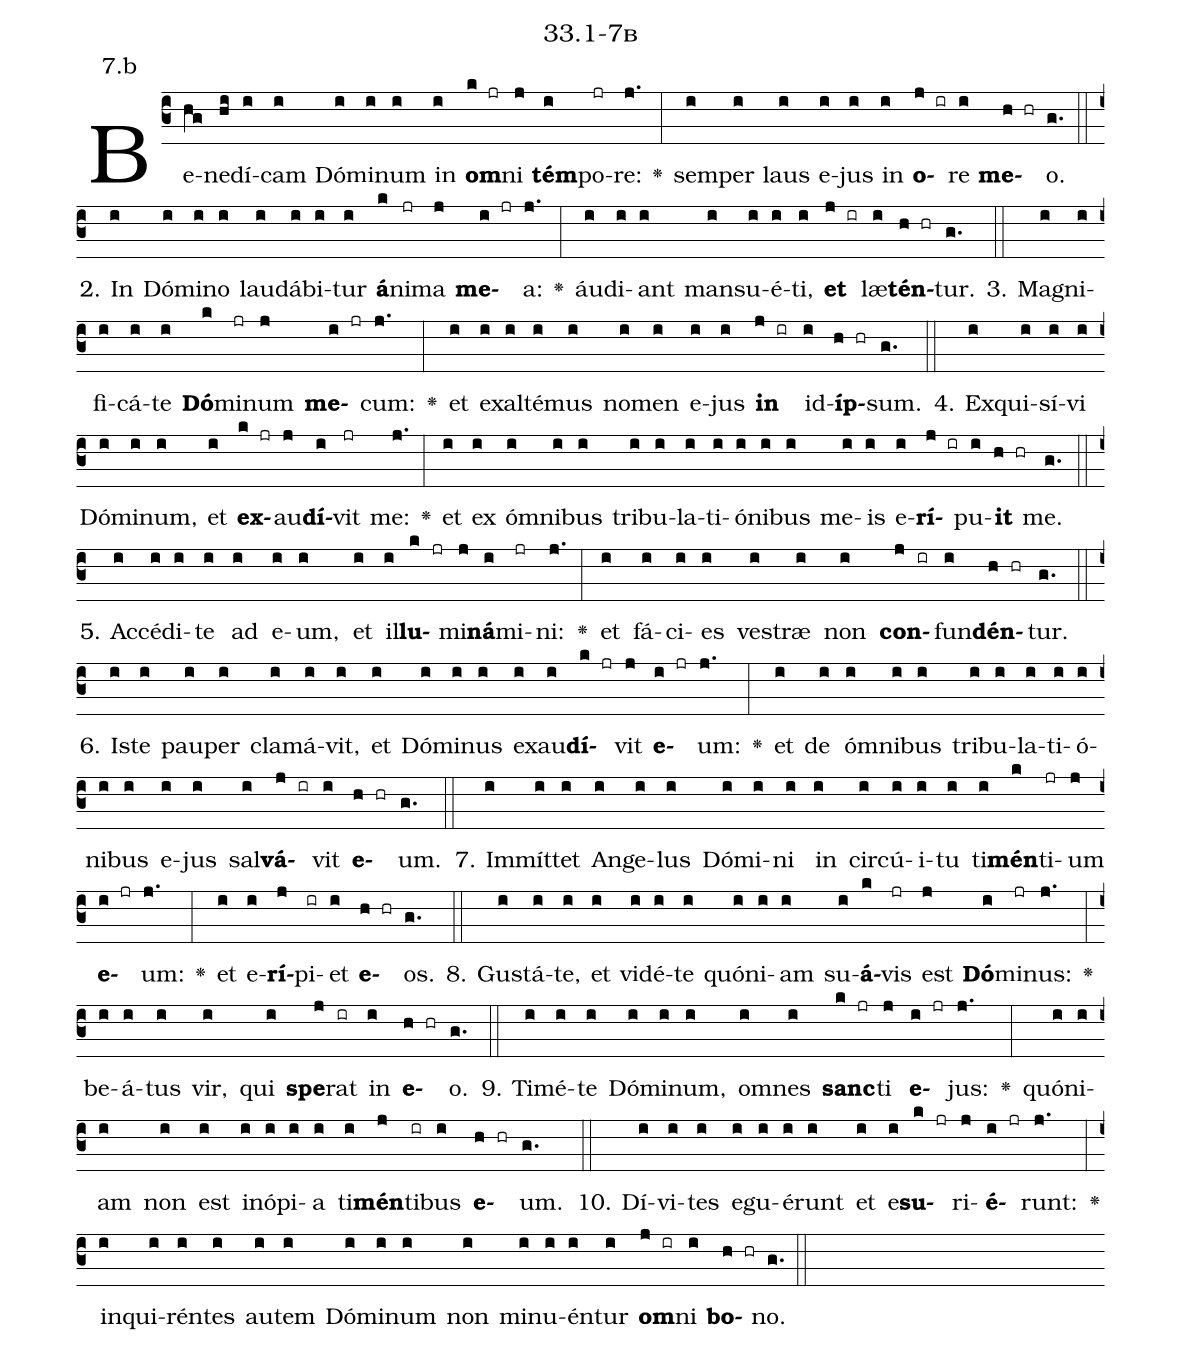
name: 33.1-7b;
annotation: 7.b;
%%
(c3)Be(hg)ne(hi)dí(i)cam(i) Dó(i)mi(i)num(i) in(i) <b>om</b>(k jr)ni(j) <b>tém</b>(i)po(jr)re:(j.) <v>\greheightstar</v>(:) sem(i)per(i) laus(i) e(i)jus(i) in(i) <b>o</b>(j ir)re(i) <b>me</b>(h hr)o.(g.) (::)
2. In(i) Dó(i)mi(i)no(i) lau(i)dá(i)bi(i)tur(i) <b>á</b>(k)ni(jr)ma(j) <b>me</b>(i jr)a:(j.) <v>\greheightstar</v>(:) áu(i)di(i)ant(i) man(i)su(i)é(i)ti,(i) <b>et</b>(j ir) læ(i)<b>tén</b>(h hr)tur.(g.) (::)
3. Ma(i)gni(i)fi(i)cá(i)te(i) <b>Dó</b>(k)mi(jr)num(j) <b>me</b>(i jr)cum:(j.) <v>\greheightstar</v>(:) et(i) ex(i)al(i)té(i)mus(i) no(i)men(i) e(i)jus(i) <b>in</b>(j ir) id(i)<b>íp</b>(h hr)sum.(g.) (::)
4. Ex(i)qui(i)sí(i)vi(i) Dó(i)mi(i)num,(i) et(i) <b>ex</b>(k jr)au(j)<b>dí</b>(i)vit(jr) me:(j.) <v>\greheightstar</v>(:) et(i) ex(i) óm(i)ni(i)bus(i) tri(i)bu(i)la(i)ti(i)ó(i)ni(i)bus(i) me(i)is(i) e(i)<b>rí</b>(j ir)pu(i)<b>it</b>(h hr) me.(g.) (::)
5. Ac(i)cé(i)di(i)te(i) ad(i) e(i)um,(i) et(i) il(i)<b>lu</b>(k jr)mi(j)<b>ná</b>(i)mi(jr)ni:(j.) <v>\greheightstar</v>(:) et(i) fá(i)ci(i)es(i) ves(i)træ(i) non(i) <b>con</b>(j ir)fun(i)<b>dén</b>(h hr)tur.(g.) (::)
6. Is(i)te(i) pau(i)per(i) cla(i)má(i)vit,(i) et(i) Dó(i)mi(i)nus(i) ex(i)au(i)<b>dí</b>(k jr)vit(j) <b>e</b>(i jr)um:(j.) <v>\greheightstar</v>(:) et(i) de(i) óm(i)ni(i)bus(i) tri(i)bu(i)la(i)ti(i)ó(i)ni(i)bus(i) e(i)jus(i) sal(i)<b>vá</b>(j ir)vit(i) <b>e</b>(h hr)um.(g.) (::)
7. Im(i)mít(i)tet(i) An(i)ge(i)lus(i) Dó(i)mi(i)ni(i) in(i) cir(i)cú(i)i(i)tu(i) ti(i)<b>mén</b>(k)ti(jr)um(j) <b>e</b>(i jr)um:(j.) <v>\greheightstar</v>(:) et(i) e(i)<b>rí</b>(j)pi(ir)et(i) <b>e</b>(h hr)os.(g.) (::)
8. Gus(i)tá(i)te,(i) et(i) vi(i)dé(i)te(i) quón(i)i(i)am(i) su(i)<b>á</b>(k)vis(jr) est(j) <b>Dó</b>(i)mi(jr)nus:(j.) <v>\greheightstar</v>(:) be(i)á(i)tus(i) vir,(i) qui(i) <b>spe</b>(j)rat(ir) in(i) <b>e</b>(h hr)o.(g.) (::)
9. Ti(i)mé(i)te(i) Dó(i)mi(i)num,(i) om(i)nes(i) <b>sanc</b>(k jr)ti(j) <b>e</b>(i jr)jus:(j.) <v>\greheightstar</v>(:) quón(i)i(i)am(i) non(i) est(i) in(i)ó(i)pi(i)a(i) ti(i)<b>mén</b>(j)ti(ir)bus(i) <b>e</b>(h hr)um.(g.) (::)
10. Dí(i)vi(i)tes(i) e(i)gu(i)é(i)runt(i) et(i) e(i)<b>su</b>(k jr)ri(j)<b>é</b>(i jr)runt:(j.) <v>\greheightstar</v>(:) in(i)qui(i)rén(i)tes(i) au(i)tem(i) Dó(i)mi(i)num(i) non(i) mi(i)nu(i)én(i)tur(i) <b>om</b>(j ir)ni(i) <b>bo</b>(h hr)no.(g.) (::)
